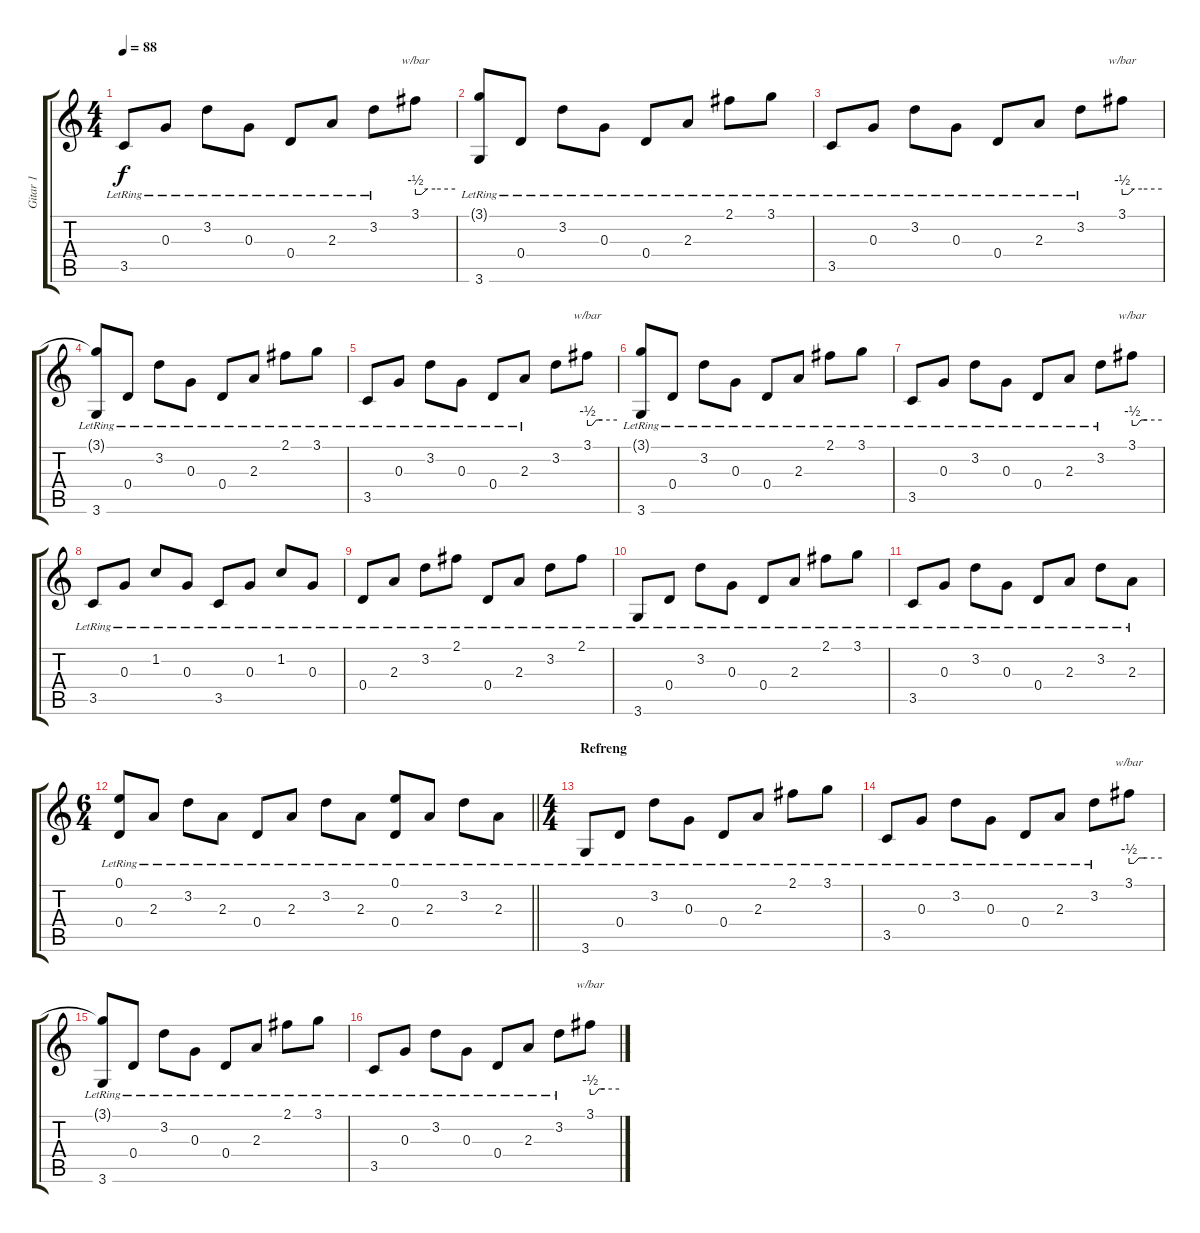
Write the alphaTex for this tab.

\track ("Gitar 1" "Gitar 1") {instrument acousticguitarnylon}
\staff {score tabs}
\tuning (E4 B3 G3 D3 A2 E2) {hide}
\ts (4 4)
\tempo 88
\clef g2
\ks c
3.5{lr}.8{dy f} 0.3{lr}.8 3.2{lr}.8 0.3{lr}.8 0.4{lr}.8 2.3{lr}.8 3.2{lr}.8 3.1.8{tbe (custom default 0 -2 7 -2 9 -2 18 0 30 0 60 0)} |
(3.1{t} 3.6{lr}).8 0.4{lr}.8 3.2{lr}.8 0.3{lr}.8 0.4{lr}.8 2.3{lr}.8 2.1{lr}.8 3.1{lr}.8 |
3.5{lr}.8 0.3{lr}.8 3.2{lr}.8 0.3{lr}.8 0.4{lr}.8 2.3{lr}.8 3.2{lr}.8 3.1.8{tbe (custom default 0 -2 7 -2 9 -2 18 0 30 0 60 0)} |
(3.1{t} 3.6{lr}).8 0.4{lr}.8 3.2{lr}.8 0.3{lr}.8 0.4{lr}.8 2.3{lr}.8 2.1{lr}.8 3.1{lr}.8 |
3.5{lr}.8 0.3{lr}.8 3.2{lr}.8 0.3{lr}.8 0.4{lr}.8 2.3{lr}.8 3.2.8 3.1.8{tbe (custom default 0 -2 7 -2 9 -2 18 0 30 0 60 0)} |
(3.1{t} 3.6{lr}).8 0.4{lr}.8 3.2{lr}.8 0.3{lr}.8 0.4{lr}.8 2.3{lr}.8 2.1{lr}.8 3.1{lr}.8 |
3.5{lr}.8 0.3{lr}.8 3.2{lr}.8 0.3{lr}.8 0.4{lr}.8 2.3{lr}.8 3.2{lr}.8 3.1.8{tbe (custom default 0 -2 7 -2 9 -2 18 0 30 0 60 0)} |
3.5{lr}.8{volume 11} 0.3{lr}.8 1.2{lr}.8 0.3{lr}.8 3.5{lr}.8 0.3{lr}.8 1.2{lr}.8 0.3{lr}.8 |
0.4{lr}.8 2.3{lr}.8 3.2{lr}.8 2.1{lr}.8 0.4{lr}.8 2.3{lr}.8 3.2{lr}.8 2.1{lr}.8 |
3.6{lr}.8 0.4{lr}.8 3.2{lr}.8 0.3{lr}.8 0.4{lr}.8 2.3{lr}.8 2.1{lr}.8 3.1{lr}.8 |
3.5{lr}.8 0.3{lr}.8 3.2{lr}.8 0.3{lr}.8 0.4{lr}.8{volume 13} 2.3{lr}.8 3.2{lr}.8 2.3{lr}.8 |
\ts (6 4)
\barLineRight lightlight
(0.1{lr} 0.4{lr}).8 2.3{lr}.8 3.2{lr}.8 2.3{lr}.8 0.4{lr}.8 2.3{lr}.8 3.2{lr}.8 2.3{lr}.8 (0.1{lr} 0.4{lr}).8 2.3{lr}.8 3.2{lr}.8 2.3{lr}.8 |
\ts (4 4)
\section ("" "Refreng")
3.6{lr}.8 0.4{lr}.8 3.2{lr}.8 0.3{lr}.8 0.4{lr}.8 2.3{lr}.8 2.1{lr}.8 3.1{lr}.8 |
3.5{lr}.8 0.3{lr}.8 3.2{lr}.8 0.3{lr}.8 0.4{lr}.8 2.3{lr}.8 3.2{lr}.8 3.1.8{tbe (custom default 0 -2 7 -2 9 -2 18 0 30 0 60 0)} |
(3.1{t} 3.6{lr}).8 0.4{lr}.8 3.2{lr}.8 0.3{lr}.8 0.4{lr}.8 2.3{lr}.8 2.1{lr}.8 3.1{lr}.8 |
3.5{lr}.8 0.3{lr}.8 3.2{lr}.8 0.3{lr}.8 0.4{lr}.8 2.3{lr}.8 3.2{lr}.8 3.1.8{tbe (custom default 0 -2 7 -2 9 -2 18 0 30 0 60 0)}
